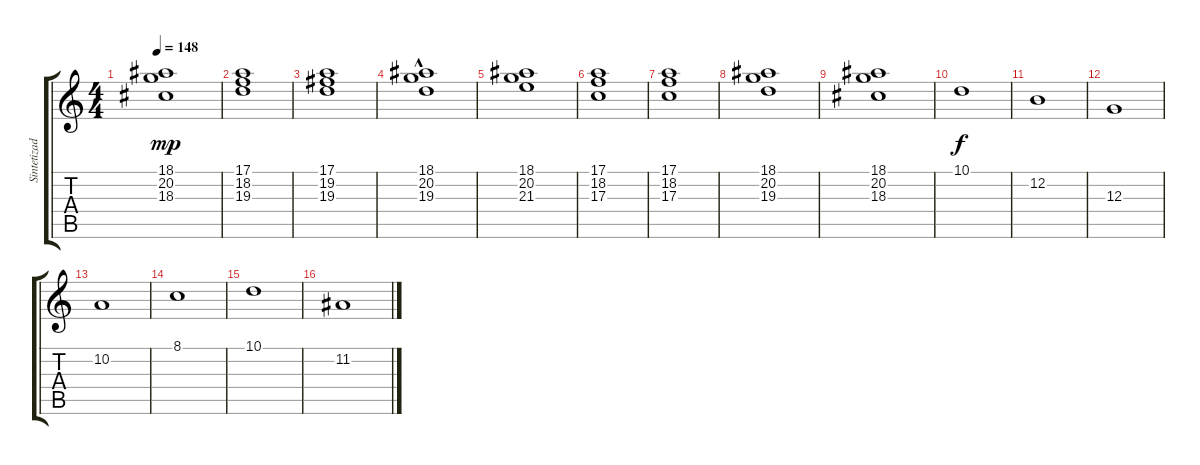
\track ("Sintetizador" "Sintetizad") {instrument stringensemble1}
\staff {score tabs}
\tuning (E4 B3 G3 D3 A2 E2) {hide}
\ts (4 4)
\tempo 148
\clef g2
\ks c
(18.1 20.2 18.3).1{dy mp} |
(17.1 18.2 19.3).1 |
(17.1 19.2 19.3).1 |
(18.1 20.2{hac} 19.3{hac}).1 |
(18.1 20.2 21.3).1 |
(17.1 18.2 17.3).1 |
(17.1 18.2 17.3).1 |
(18.1 20.2 19.3).1 |
(18.1 20.2 18.3).1 |
10.1.1{dy f volume 10} |
12.2.1 |
12.3.1 |
10.2.1 |
8.1.1 |
10.1.1 |
11.2.1
